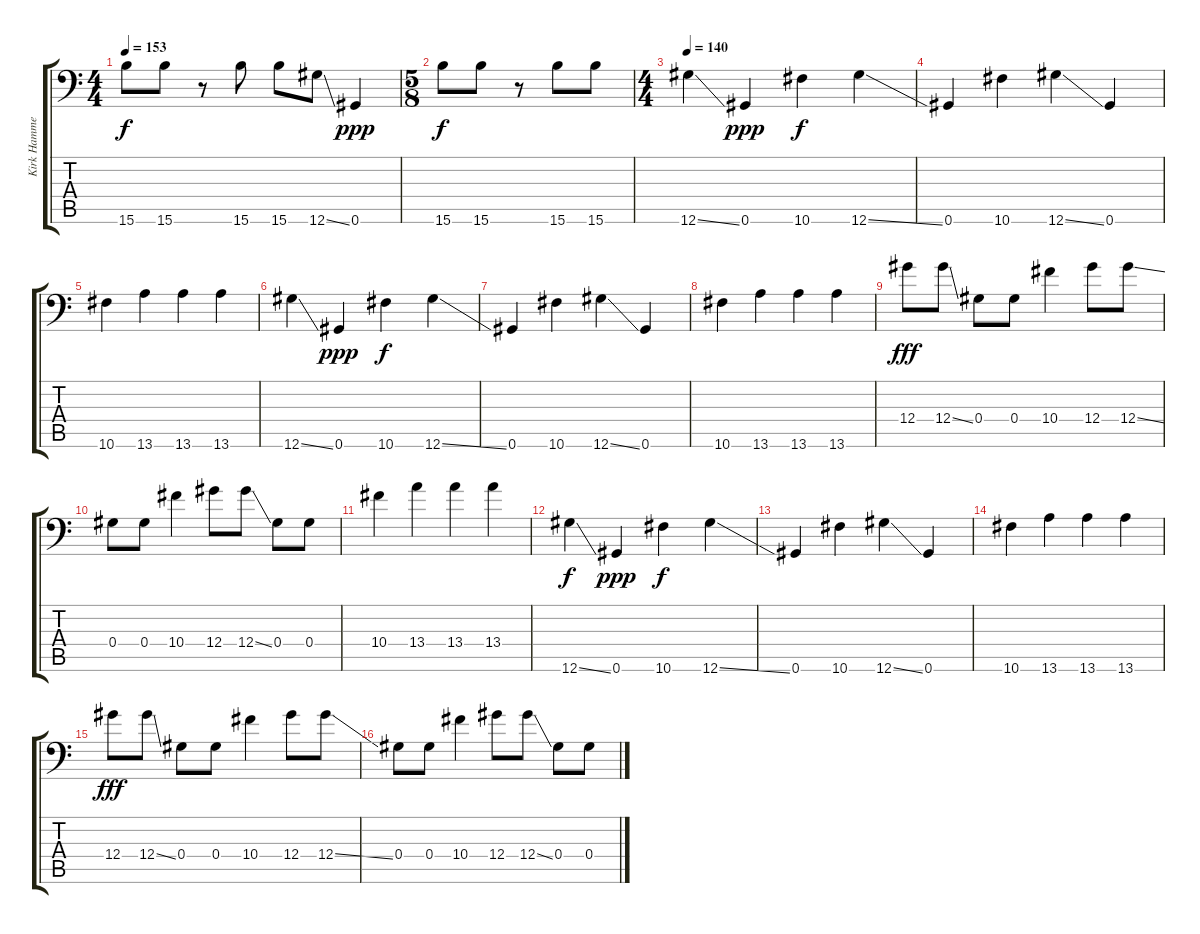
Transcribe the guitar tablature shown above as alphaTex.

\track ("Kirk Hammett (Guitar)" "Kirk Hamme") {instrument overdrivenguitar}
\staff {score tabs}
\tuning (Bb3 F3 Db3 Ab2 Eb2 Ab1) {hide}
\ts (4 4)
\tempo 153
\clef f4
\ks c
15.6.8{dy f} 15.6.8 r.8 15.6.8 15.6.8 12.6{ss}.8 0.6.4{dy ppp} |
\ts (5 8)
15.6.8{dy f} 15.6.8 r.8 15.6.8 15.6.8 |
\ts (4 4)
\tempo 140
12.6{ss}.4 0.6.4{dy ppp} 10.6.4{dy f} 12.6{ss}.4 |
0.6.4 10.6.4 12.6{ss}.4 0.6.4 |
10.6.4 13.6.4 13.6.4 13.6.4 |
12.6{ss}.4 0.6.4{dy ppp} 10.6.4{dy f} 12.6{ss}.4 |
0.6.4 10.6.4 12.6{ss}.4 0.6.4 |
10.6.4 13.6.4 13.6.4 13.6.4 |
12.4.8{dy fff} 12.4{ss}.8 0.4.8 0.4.8 10.4.4 12.4.8 12.4{ss}.8 |
0.4.8 0.4.8 10.4.4 12.4.8 12.4{ss}.8 0.4.8 0.4.8 |
10.4.4 13.4.4 13.4.4 13.4.4 |
12.6{ss}.4{dy f} 0.6.4{dy ppp} 10.6.4{dy f} 12.6{ss}.4 |
0.6.4 10.6.4 12.6{ss}.4 0.6.4 |
10.6.4 13.6.4 13.6.4 13.6.4 |
12.4.8{dy fff} 12.4{ss}.8 0.4.8 0.4.8 10.4.4 12.4.8 12.4{ss}.8 |
0.4.8 0.4.8 10.4.4 12.4.8 12.4{ss}.8 0.4.8 0.4.8
